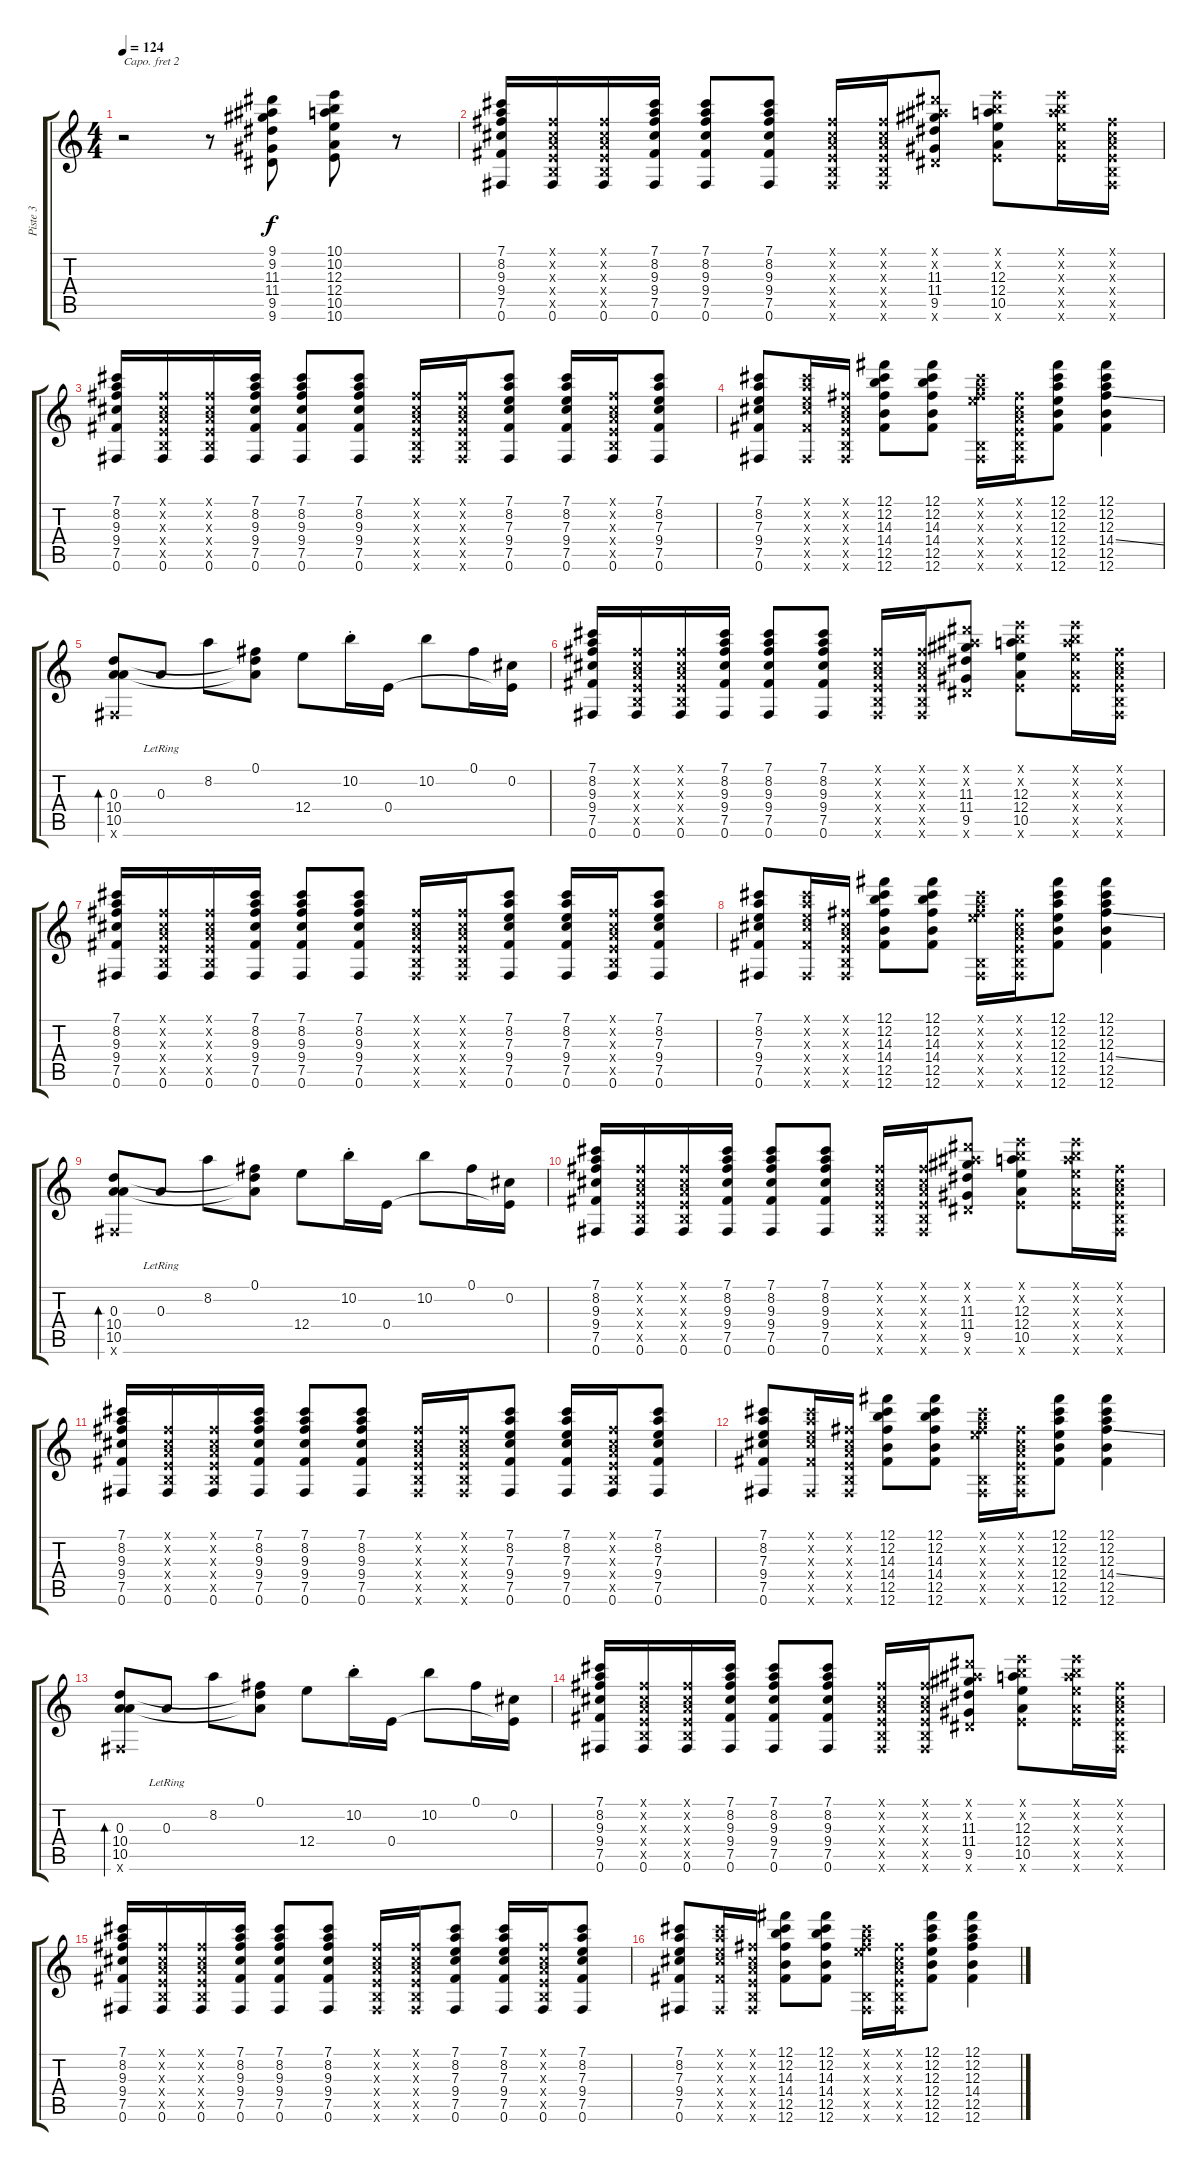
\track ("Piste 3" "Piste 3") {instrument electricguitarclean}
\staff {score tabs}
\capo 2
\tuning (E4 B3 G3 D3 A2 E2) {hide}
\ts (4 4)
\tempo 124
\clef g2
\ks c
r.2{dy f instrument electricguitarclean} r.8 (9.1 9.2 11.3 11.4 9.5 9.6).8 (10.1 10.2 12.3 12.4 10.5 10.6).8 r.8 |
(7.1 8.2 9.3 9.4 7.5 0.6).16 (0.1{x} 0.2{x} 0.3{x} 0.4{x} 0.5{x} 0.6).16 (0.1{x} 0.2{x} 0.3{x} 0.4{x} 0.5{x} 0.6).16 (7.1 8.2 9.3 9.4 7.5 0.6).16 (7.1 8.2 9.3 9.4 7.5 0.6).8 (7.1 8.2 9.3 9.4 7.5 0.6).8 (0.1{x} 0.2{x} 0.3{x} 0.4{x} 0.5{x} 0.6{x}).16 (0.1{x} 0.2{x} 0.3{x} 0.4{x} 0.5{x} 0.6{x}).16 (9.1{x} 9.2{x} 11.3 11.4 9.5 9.6{x}).8 (10.1{x} 10.2{x} 12.3 12.4 10.5 10.6{x}).8 (10.1{x} 10.2{x} 12.3{x} 12.4{x} 10.5{x} 10.6{x}).16 (0.1{x} 0.2{x} 0.3{x} 0.4{x} 0.5{x} 0.6{x}).16 |
(7.1 8.2 9.3 9.4 7.5 0.6).16 (0.1{x} 0.2{x} 0.3{x} 0.4{x} 0.5{x} 0.6).16 (0.1{x} 0.2{x} 0.3{x} 0.4{x} 0.5{x} 0.6).16 (7.1 8.2 9.3 9.4 7.5 0.6).16 (7.1 8.2 9.3 9.4 7.5 0.6).8 (7.1 8.2 9.3 9.4 7.5 0.6).8 (0.1{x} 0.2{x} 0.3{x} 0.4{x} 0.5{x} 0.6{x}).16 (0.1{x} 0.2{x} 0.3{x} 0.4{x} 0.5{x} 0.6{x}).16 (7.1 8.2 7.3 9.4 7.5 0.6).8 (7.1 8.2 7.3 9.4 7.5 0.6).16 (0.1{x} 0.2{x} 0.3{x} 0.4{x} 0.5{x} 0.6).16 (7.1 8.2 7.3 9.4 7.5 0.6).8 |
(7.1 8.2 7.3 9.4 7.5 0.6).8 (7.1{x} 8.2{x} 7.3{x} 9.4{x} 7.5{x} 0.6{x}).16 (0.1{x} 0.2{x} 0.3{x} 0.4{x} 0.5{x} 0.6{x}).16 (12.1 12.2 14.3 14.4 12.5 12.6).8 (12.1 12.2 14.3 14.4 12.5 12.6).8 (0.1{x} 12.2{x} 12.3{x} 12.4{x} 0.5{x} 0.6{x}).16 (0.1{x} 0.2{x} 0.3{x} 0.4{x} 0.5{x} 0.6{x}).16 (12.1 12.2 12.3 12.4 12.5 12.6).8 (12.1 12.2 12.3 14.4{ss} 12.5 12.6).4 |
(0.3 10.4 10.5 0.6{x}).8{bd 240} 0.3{lr}.8 8.2.8 (0.1 10.4{t} 10.5{t}).8 12.4.8 10.2{st}.16 0.4.16 10.2.8 0.1.16 (0.2 0.4{t}).16 |
(7.1 8.2 9.3 9.4 7.5 0.6).16 (0.1{x} 0.2{x} 0.3{x} 0.4{x} 0.5{x} 0.6).16 (0.1{x} 0.2{x} 0.3{x} 0.4{x} 0.5{x} 0.6).16 (7.1 8.2 9.3 9.4 7.5 0.6).16 (7.1 8.2 9.3 9.4 7.5 0.6).8 (7.1 8.2 9.3 9.4 7.5 0.6).8 (0.1{x} 0.2{x} 0.3{x} 0.4{x} 0.5{x} 0.6{x}).16 (0.1{x} 0.2{x} 0.3{x} 0.4{x} 0.5{x} 0.6{x}).16 (9.1{x} 9.2{x} 11.3 11.4 9.5 9.6{x}).8 (10.1{x} 10.2{x} 12.3 12.4 10.5 10.6{x}).8 (10.1{x} 10.2{x} 12.3{x} 12.4{x} 10.5{x} 10.6{x}).16 (0.1{x} 0.2{x} 0.3{x} 0.4{x} 0.5{x} 0.6{x}).16 |
(7.1 8.2 9.3 9.4 7.5 0.6).16 (0.1{x} 0.2{x} 0.3{x} 0.4{x} 0.5{x} 0.6).16 (0.1{x} 0.2{x} 0.3{x} 0.4{x} 0.5{x} 0.6).16 (7.1 8.2 9.3 9.4 7.5 0.6).16 (7.1 8.2 9.3 9.4 7.5 0.6).8 (7.1 8.2 9.3 9.4 7.5 0.6).8 (0.1{x} 0.2{x} 0.3{x} 0.4{x} 0.5{x} 0.6{x}).16 (0.1{x} 0.2{x} 0.3{x} 0.4{x} 0.5{x} 0.6{x}).16 (7.1 8.2 7.3 9.4 7.5 0.6).8 (7.1 8.2 7.3 9.4 7.5 0.6).16 (0.1{x} 0.2{x} 0.3{x} 0.4{x} 0.5{x} 0.6).16 (7.1 8.2 7.3 9.4 7.5 0.6).8 |
(7.1 8.2 7.3 9.4 7.5 0.6).8 (7.1{x} 8.2{x} 7.3{x} 9.4{x} 7.5{x} 0.6{x}).16 (0.1{x} 0.2{x} 0.3{x} 0.4{x} 0.5{x} 0.6{x}).16 (12.1 12.2 14.3 14.4 12.5 12.6).8 (12.1 12.2 14.3 14.4 12.5 12.6).8 (0.1{x} 12.2{x} 12.3{x} 12.4{x} 0.5{x} 0.6{x}).16 (0.1{x} 0.2{x} 0.3{x} 0.4{x} 0.5{x} 0.6{x}).16 (12.1 12.2 12.3 12.4 12.5 12.6).8 (12.1 12.2 12.3 14.4{ss} 12.5 12.6).4 |
(0.3 10.4 10.5 0.6{x}).8{bd 240} 0.3{lr}.8 8.2.8 (0.1 10.4{t} 10.5{t}).8 12.4.8 10.2{st}.16 0.4.16 10.2.8 0.1.16 (0.2 0.4{t}).16 |
(7.1 8.2 9.3 9.4 7.5 0.6).16 (0.1{x} 0.2{x} 0.3{x} 0.4{x} 0.5{x} 0.6).16 (0.1{x} 0.2{x} 0.3{x} 0.4{x} 0.5{x} 0.6).16 (7.1 8.2 9.3 9.4 7.5 0.6).16 (7.1 8.2 9.3 9.4 7.5 0.6).8 (7.1 8.2 9.3 9.4 7.5 0.6).8 (0.1{x} 0.2{x} 0.3{x} 0.4{x} 0.5{x} 0.6{x}).16 (0.1{x} 0.2{x} 0.3{x} 0.4{x} 0.5{x} 0.6{x}).16 (9.1{x} 9.2{x} 11.3 11.4 9.5 9.6{x}).8 (10.1{x} 10.2{x} 12.3 12.4 10.5 10.6{x}).8 (10.1{x} 10.2{x} 12.3{x} 12.4{x} 10.5{x} 10.6{x}).16 (0.1{x} 0.2{x} 0.3{x} 0.4{x} 0.5{x} 0.6{x}).16 |
(7.1 8.2 9.3 9.4 7.5 0.6).16 (0.1{x} 0.2{x} 0.3{x} 0.4{x} 0.5{x} 0.6).16 (0.1{x} 0.2{x} 0.3{x} 0.4{x} 0.5{x} 0.6).16 (7.1 8.2 9.3 9.4 7.5 0.6).16 (7.1 8.2 9.3 9.4 7.5 0.6).8 (7.1 8.2 9.3 9.4 7.5 0.6).8 (0.1{x} 0.2{x} 0.3{x} 0.4{x} 0.5{x} 0.6{x}).16 (0.1{x} 0.2{x} 0.3{x} 0.4{x} 0.5{x} 0.6{x}).16 (7.1 8.2 7.3 9.4 7.5 0.6).8 (7.1 8.2 7.3 9.4 7.5 0.6).16 (0.1{x} 0.2{x} 0.3{x} 0.4{x} 0.5{x} 0.6).16 (7.1 8.2 7.3 9.4 7.5 0.6).8 |
(7.1 8.2 7.3 9.4 7.5 0.6).8 (7.1{x} 8.2{x} 7.3{x} 9.4{x} 7.5{x} 0.6{x}).16 (0.1{x} 0.2{x} 0.3{x} 0.4{x} 0.5{x} 0.6{x}).16 (12.1 12.2 14.3 14.4 12.5 12.6).8 (12.1 12.2 14.3 14.4 12.5 12.6).8 (0.1{x} 12.2{x} 12.3{x} 12.4{x} 0.5{x} 0.6{x}).16 (0.1{x} 0.2{x} 0.3{x} 0.4{x} 0.5{x} 0.6{x}).16 (12.1 12.2 12.3 12.4 12.5 12.6).8 (12.1 12.2 12.3 14.4{ss} 12.5 12.6).4 |
(0.3 10.4 10.5 0.6{x}).8{bd 240} 0.3{lr}.8 8.2.8 (0.1 10.4{t} 10.5{t}).8 12.4.8 10.2{st}.16 0.4.16 10.2.8 0.1.16 (0.2 0.4{t}).16 |
(7.1 8.2 9.3 9.4 7.5 0.6).16 (0.1{x} 0.2{x} 0.3{x} 0.4{x} 0.5{x} 0.6).16 (0.1{x} 0.2{x} 0.3{x} 0.4{x} 0.5{x} 0.6).16 (7.1 8.2 9.3 9.4 7.5 0.6).16 (7.1 8.2 9.3 9.4 7.5 0.6).8 (7.1 8.2 9.3 9.4 7.5 0.6).8 (0.1{x} 0.2{x} 0.3{x} 0.4{x} 0.5{x} 0.6{x}).16 (0.1{x} 0.2{x} 0.3{x} 0.4{x} 0.5{x} 0.6{x}).16 (9.1{x} 9.2{x} 11.3 11.4 9.5 9.6{x}).8 (10.1{x} 10.2{x} 12.3 12.4 10.5 10.6{x}).8 (10.1{x} 10.2{x} 12.3{x} 12.4{x} 10.5{x} 10.6{x}).16 (0.1{x} 0.2{x} 0.3{x} 0.4{x} 0.5{x} 0.6{x}).16 |
(7.1 8.2 9.3 9.4 7.5 0.6).16 (0.1{x} 0.2{x} 0.3{x} 0.4{x} 0.5{x} 0.6).16 (0.1{x} 0.2{x} 0.3{x} 0.4{x} 0.5{x} 0.6).16 (7.1 8.2 9.3 9.4 7.5 0.6).16 (7.1 8.2 9.3 9.4 7.5 0.6).8 (7.1 8.2 9.3 9.4 7.5 0.6).8 (0.1{x} 0.2{x} 0.3{x} 0.4{x} 0.5{x} 0.6{x}).16 (0.1{x} 0.2{x} 0.3{x} 0.4{x} 0.5{x} 0.6{x}).16 (7.1 8.2 7.3 9.4 7.5 0.6).8 (7.1 8.2 7.3 9.4 7.5 0.6).16 (0.1{x} 0.2{x} 0.3{x} 0.4{x} 0.5{x} 0.6).16 (7.1 8.2 7.3 9.4 7.5 0.6).8 |
(7.1 8.2 7.3 9.4 7.5 0.6).8 (7.1{x} 8.2{x} 7.3{x} 9.4{x} 7.5{x} 0.6{x}).16 (0.1{x} 0.2{x} 0.3{x} 0.4{x} 0.5{x} 0.6{x}).16 (12.1 12.2 14.3 14.4 12.5 12.6).8 (12.1 12.2 14.3 14.4 12.5 12.6).8 (0.1{x} 12.2{x} 12.3{x} 12.4{x} 0.5{x} 0.6{x}).16 (0.1{x} 0.2{x} 0.3{x} 0.4{x} 0.5{x} 0.6{x}).16 (12.1 12.2 12.3 12.4 12.5 12.6).8 (12.1 12.2 12.3 14.4{ss} 12.5 12.6).4
